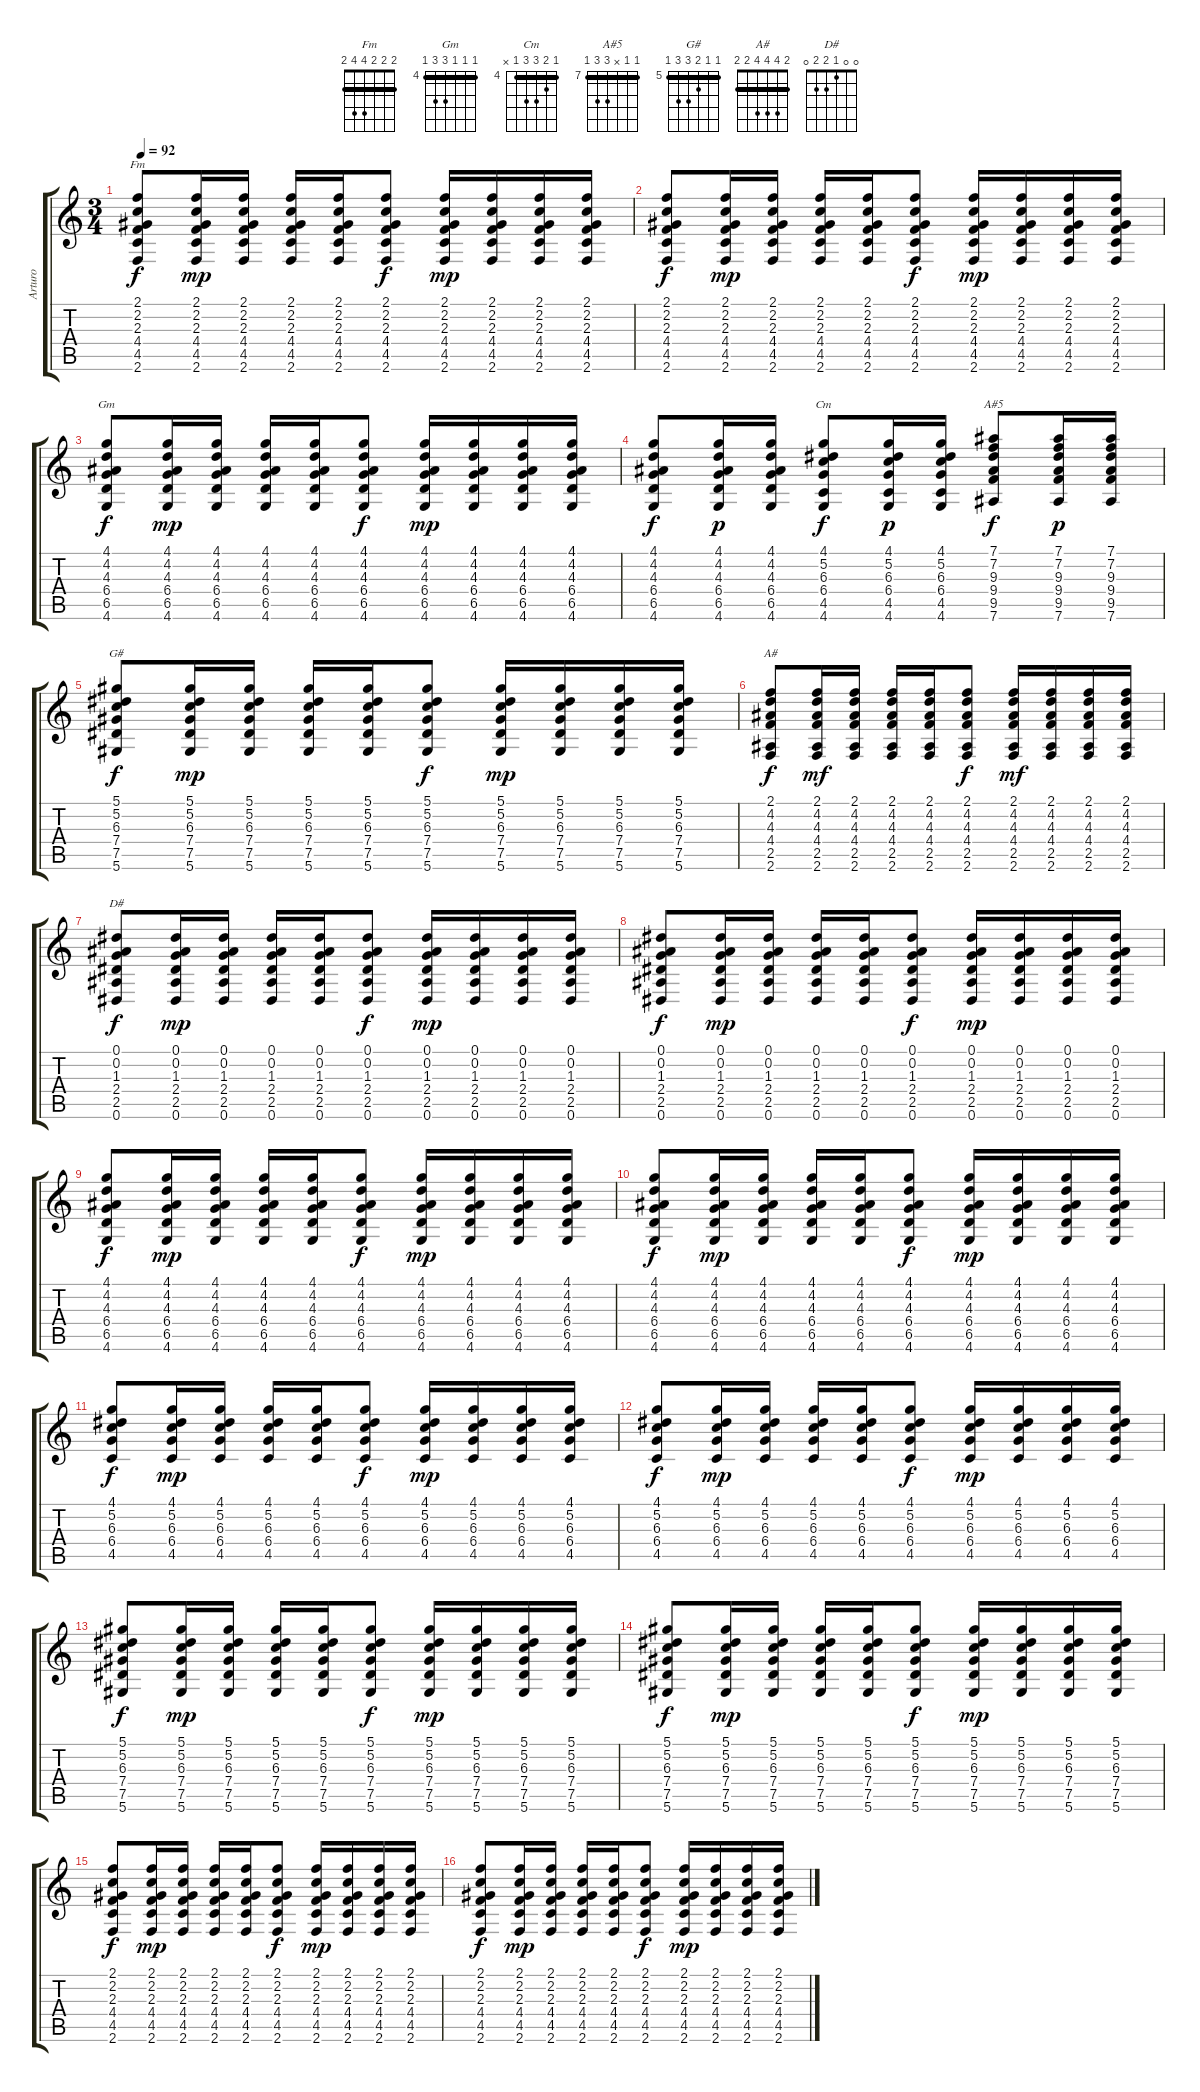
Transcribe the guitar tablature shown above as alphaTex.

\track ("Arturo" "Arturo") {instrument electricguitarjazz}
\staff {score tabs}
\tuning (Eb4 Bb3 Gb3 Db3 Ab2 Eb2) {hide}
\chord ("Fm" 2 2 2 4 4 2) {barre 2}
\chord ("Gm" 4 4 4 6 6 4) {firstfret 4 barre 4}
\chord ("Cm" 4 5 6 6 4 x) {firstfret 4 barre 4}
\chord ("A#5" 7 7 x 9 9 7) {firstfret 7 barre 7}
\chord ("G#" 5 5 6 7 7 5) {firstfret 5 barre 5}
\chord ("A#" 2 4 4 4 2 2) {barre 2}
\chord ("D#" 0 0 1 2 2 0)
\ts (3 4)
\tempo 92
\clef g2
\ks c
(2.1 2.2 2.3 4.4 4.5 2.6).8{ch "Fm" dy f} (2.1 2.2 2.3 4.4 4.5 2.6).16{dy mp} (2.1 2.2 2.3 4.4 4.5 2.6).16 (2.1 2.2 2.3 4.4 4.5 2.6).16 (2.1 2.2 2.3 4.4 4.5 2.6).16 (2.1 2.2 2.3 4.4 4.5 2.6).8{dy f} (2.1 2.2 2.3 4.4 4.5 2.6).16{dy mp} (2.1 2.2 2.3 4.4 4.5 2.6).16 (2.1 2.2 2.3 4.4 4.5 2.6).16 (2.1 2.2 2.3 4.4 4.5 2.6).16 |
(2.1 2.2 2.3 4.4 4.5 2.6).8{dy f} (2.1 2.2 2.3 4.4 4.5 2.6).16{dy mp} (2.1 2.2 2.3 4.4 4.5 2.6).16 (2.1 2.2 2.3 4.4 4.5 2.6).16 (2.1 2.2 2.3 4.4 4.5 2.6).16 (2.1 2.2 2.3 4.4 4.5 2.6).8{dy f} (2.1 2.2 2.3 4.4 4.5 2.6).16{dy mp} (2.1 2.2 2.3 4.4 4.5 2.6).16 (2.1 2.2 2.3 4.4 4.5 2.6).16 (2.1 2.2 2.3 4.4 4.5 2.6).16 |
(4.1 4.2 4.3 6.4 6.5 4.6).8{ch "Gm" dy f} (4.1 4.2 4.3 6.4 6.5 4.6).16{dy mp} (4.1 4.2 4.3 6.4 6.5 4.6).16 (4.1 4.2 4.3 6.4 6.5 4.6).16 (4.1 4.2 4.3 6.4 6.5 4.6).16 (4.1 4.2 4.3 6.4 6.5 4.6).8{dy f} (4.1 4.2 4.3 6.4 6.5 4.6).16{dy mp} (4.1 4.2 4.3 6.4 6.5 4.6).16 (4.1 4.2 4.3 6.4 6.5 4.6).16 (4.1 4.2 4.3 6.4 6.5 4.6).16 |
(4.1 4.2 4.3 6.4 6.5 4.6).8{dy f} (4.1 4.2 4.3 6.4 6.5 4.6).16{dy p} (4.1 4.2 4.3 6.4 6.5 4.6).16 (4.1 5.2 6.3 6.4 4.5 4.6).8{ch "Cm" dy f} (4.1 5.2 6.3 6.4 4.5 4.6).16{dy p} (4.1 5.2 6.3 6.4 4.5 4.6).16 (7.1 7.2 9.3 9.4 9.5 7.6).8{ch "A#5" dy f} (7.1 7.2 9.3 9.4 9.5 7.6).16{dy p} (7.1 7.2 9.3 9.4 9.5 7.6).16 |
(5.1 5.2 6.3 7.4 7.5 5.6).8{ch "G#" dy f} (5.1 5.2 6.3 7.4 7.5 5.6).16{dy mp} (5.1 5.2 6.3 7.4 7.5 5.6).16 (5.1 5.2 6.3 7.4 7.5 5.6).16 (5.1 5.2 6.3 7.4 7.5 5.6).16 (5.1 5.2 6.3 7.4 7.5 5.6).8{dy f} (5.1 5.2 6.3 7.4 7.5 5.6).16{dy mp} (5.1 5.2 6.3 7.4 7.5 5.6).16 (5.1 5.2 6.3 7.4 7.5 5.6).16 (5.1 5.2 6.3 7.4 7.5 5.6).16 |
(2.1 4.2 4.3 4.4 2.5 2.6).8{ch "A#" dy f} (2.1 4.2 4.3 4.4 2.5 2.6).16{dy mf} (2.1 4.2 4.3 4.4 2.5 2.6).16 (2.1 4.2 4.3 4.4 2.5 2.6).16 (2.1 4.2 4.3 4.4 2.5 2.6).16 (2.1 4.2 4.3 4.4 2.5 2.6).8{dy f} (2.1 4.2 4.3 4.4 2.5 2.6).16{dy mf} (2.1 4.2 4.3 4.4 2.5 2.6).16 (2.1 4.2 4.3 4.4 2.5 2.6).16 (2.1 4.2 4.3 4.4 2.5 2.6).16 |
(0.1 0.2 1.3 2.4 2.5 0.6).8{ch "D#" dy f} (0.1 0.2 1.3 2.4 2.5 0.6).16{dy mp} (0.1 0.2 1.3 2.4 2.5 0.6).16 (0.1 0.2 1.3 2.4 2.5 0.6).16 (0.1 0.2 1.3 2.4 2.5 0.6).16 (0.1 0.2 1.3 2.4 2.5 0.6).8{dy f} (0.1 0.2 1.3 2.4 2.5 0.6).16{dy mp} (0.1 0.2 1.3 2.4 2.5 0.6).16 (0.1 0.2 1.3 2.4 2.5 0.6).16 (0.1 0.2 1.3 2.4 2.5 0.6).16 |
(0.1 0.2 1.3 2.4 2.5 0.6).8{dy f} (0.1 0.2 1.3 2.4 2.5 0.6).16{dy mp} (0.1 0.2 1.3 2.4 2.5 0.6).16 (0.1 0.2 1.3 2.4 2.5 0.6).16 (0.1 0.2 1.3 2.4 2.5 0.6).16 (0.1 0.2 1.3 2.4 2.5 0.6).8{dy f} (0.1 0.2 1.3 2.4 2.5 0.6).16{dy mp} (0.1 0.2 1.3 2.4 2.5 0.6).16 (0.1 0.2 1.3 2.4 2.5 0.6).16 (0.1 0.2 1.3 2.4 2.5 0.6).16 |
(4.1 4.2 4.3 6.4 6.5 4.6).8{dy f} (4.1 4.2 4.3 6.4 6.5 4.6).16{dy mp} (4.1 4.2 4.3 6.4 6.5 4.6).16 (4.1 4.2 4.3 6.4 6.5 4.6).16 (4.1 4.2 4.3 6.4 6.5 4.6).16 (4.1 4.2 4.3 6.4 6.5 4.6).8{dy f} (4.1 4.2 4.3 6.4 6.5 4.6).16{dy mp} (4.1 4.2 4.3 6.4 6.5 4.6).16 (4.1 4.2 4.3 6.4 6.5 4.6).16 (4.1 4.2 4.3 6.4 6.5 4.6).16 |
(4.1 4.2 4.3 6.4 6.5 4.6).8{dy f} (4.1 4.2 4.3 6.4 6.5 4.6).16{dy mp} (4.1 4.2 4.3 6.4 6.5 4.6).16 (4.1 4.2 4.3 6.4 6.5 4.6).16 (4.1 4.2 4.3 6.4 6.5 4.6).16 (4.1 4.2 4.3 6.4 6.5 4.6).8{dy f} (4.1 4.2 4.3 6.4 6.5 4.6).16{dy mp} (4.1 4.2 4.3 6.4 6.5 4.6).16 (4.1 4.2 4.3 6.4 6.5 4.6).16 (4.1 4.2 4.3 6.4 6.5 4.6).16 |
(4.1 5.2 6.3 6.4 4.5).8{dy f} (4.1 5.2 6.3 6.4 4.5).16{dy mp} (4.1 5.2 6.3 6.4 4.5).16 (4.1 5.2 6.3 6.4 4.5).16 (4.1 5.2 6.3 6.4 4.5).16 (4.1 5.2 6.3 6.4 4.5).8{dy f} (4.1 5.2 6.3 6.4 4.5).16{dy mp} (4.1 5.2 6.3 6.4 4.5).16 (4.1 5.2 6.3 6.4 4.5).16 (4.1 5.2 6.3 6.4 4.5).16 |
(4.1 5.2 6.3 6.4 4.5).8{dy f} (4.1 5.2 6.3 6.4 4.5).16{dy mp} (4.1 5.2 6.3 6.4 4.5).16 (4.1 5.2 6.3 6.4 4.5).16 (4.1 5.2 6.3 6.4 4.5).16 (4.1 5.2 6.3 6.4 4.5).8{dy f} (4.1 5.2 6.3 6.4 4.5).16{dy mp} (4.1 5.2 6.3 6.4 4.5).16 (4.1 5.2 6.3 6.4 4.5).16 (4.1 5.2 6.3 6.4 4.5).16 |
(5.1 5.2 6.3 7.4 7.5 5.6).8{dy f} (5.1 5.2 6.3 7.4 7.5 5.6).16{dy mp} (5.1 5.2 6.3 7.4 7.5 5.6).16 (5.1 5.2 6.3 7.4 7.5 5.6).16 (5.1 5.2 6.3 7.4 7.5 5.6).16 (5.1 5.2 6.3 7.4 7.5 5.6).8{dy f} (5.1 5.2 6.3 7.4 7.5 5.6).16{dy mp} (5.1 5.2 6.3 7.4 7.5 5.6).16 (5.1 5.2 6.3 7.4 7.5 5.6).16 (5.1 5.2 6.3 7.4 7.5 5.6).16 |
(5.1 5.2 6.3 7.4 7.5 5.6).8{dy f} (5.1 5.2 6.3 7.4 7.5 5.6).16{dy mp} (5.1 5.2 6.3 7.4 7.5 5.6).16 (5.1 5.2 6.3 7.4 7.5 5.6).16 (5.1 5.2 6.3 7.4 7.5 5.6).16 (5.1 5.2 6.3 7.4 7.5 5.6).8{dy f} (5.1 5.2 6.3 7.4 7.5 5.6).16{dy mp} (5.1 5.2 6.3 7.4 7.5 5.6).16 (5.1 5.2 6.3 7.4 7.5 5.6).16 (5.1 5.2 6.3 7.4 7.5 5.6).16 |
(2.1 2.2 2.3 4.4 4.5 2.6).8{dy f} (2.1 2.2 2.3 4.4 4.5 2.6).16{dy mp} (2.1 2.2 2.3 4.4 4.5 2.6).16 (2.1 2.2 2.3 4.4 4.5 2.6).16 (2.1 2.2 2.3 4.4 4.5 2.6).16 (2.1 2.2 2.3 4.4 4.5 2.6).8{dy f} (2.1 2.2 2.3 4.4 4.5 2.6).16{dy mp} (2.1 2.2 2.3 4.4 4.5 2.6).16 (2.1 2.2 2.3 4.4 4.5 2.6).16 (2.1 2.2 2.3 4.4 4.5 2.6).16 |
(2.1 2.2 2.3 4.4 4.5 2.6).8{dy f} (2.1 2.2 2.3 4.4 4.5 2.6).16{dy mp} (2.1 2.2 2.3 4.4 4.5 2.6).16 (2.1 2.2 2.3 4.4 4.5 2.6).16 (2.1 2.2 2.3 4.4 4.5 2.6).16 (2.1 2.2 2.3 4.4 4.5 2.6).8{dy f} (2.1 2.2 2.3 4.4 4.5 2.6).16{dy mp} (2.1 2.2 2.3 4.4 4.5 2.6).16 (2.1 2.2 2.3 4.4 4.5 2.6).16 (2.1 2.2 2.3 4.4 4.5 2.6).16
